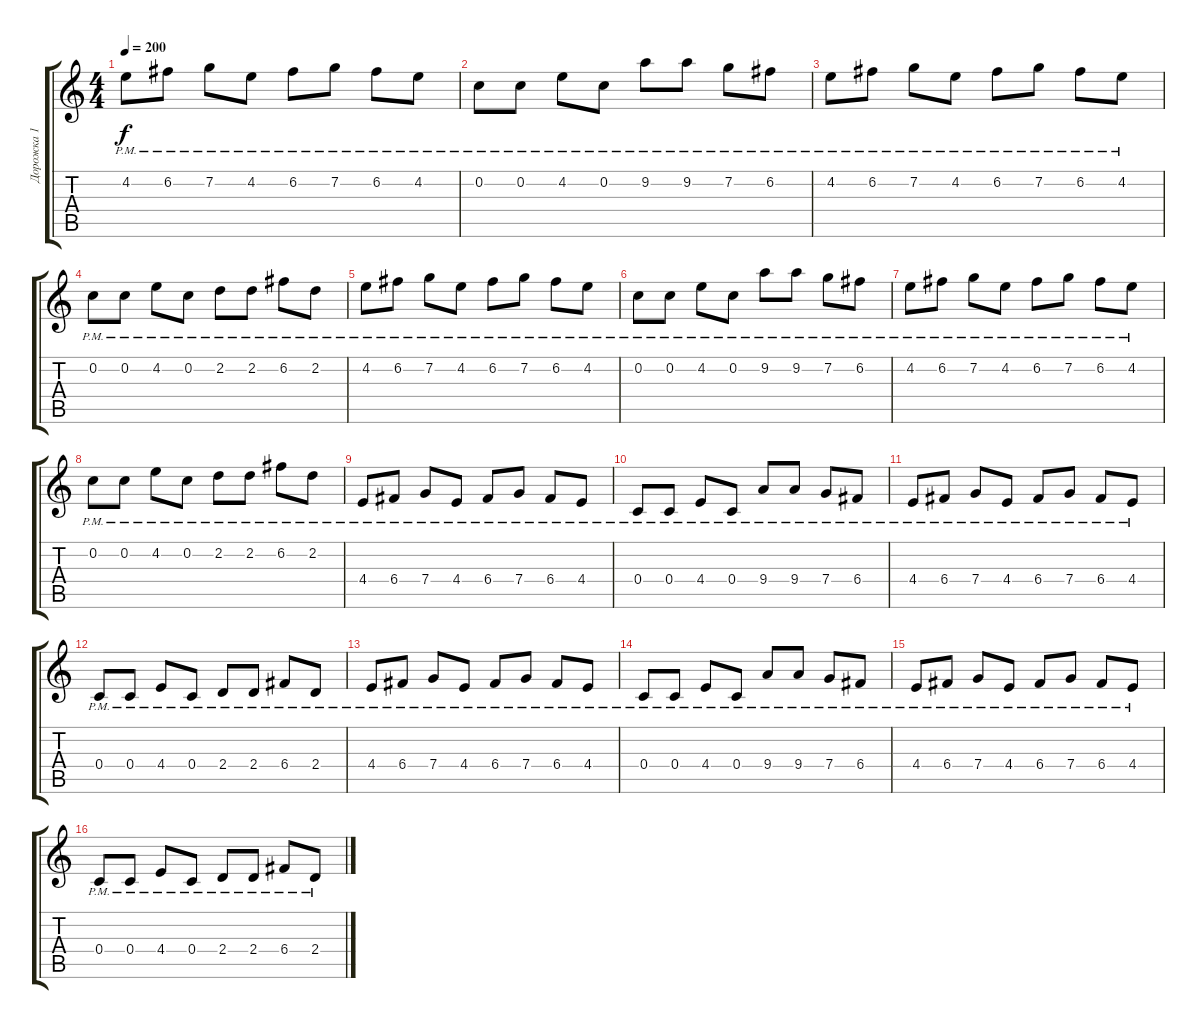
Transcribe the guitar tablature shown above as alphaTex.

\track ("Дорожка 1" "Дорожка 1") {instrument acousticguitarsteel}
\staff {score tabs}
\tuning (E4 C4 G3 C3 G2 C2) {hide}
\ts (4 4)
\tempo 200
\clef g2
\ks c
4.2{pm}.8{dy f} 6.2{pm}.8 7.2{pm}.8 4.2{pm}.8 6.2{pm}.8 7.2{pm}.8 6.2{pm}.8 4.2{pm}.8 |
0.2{pm}.8 0.2{pm}.8 4.2{pm}.8 0.2{pm}.8 9.2{pm}.8 9.2{pm}.8 7.2{pm}.8 6.2{pm}.8 |
4.2{pm}.8 6.2{pm}.8 7.2{pm}.8 4.2{pm}.8 6.2{pm}.8 7.2{pm}.8 6.2{pm}.8 4.2{pm}.8 |
0.2{pm}.8 0.2{pm}.8 4.2{pm}.8 0.2{pm}.8 2.2{pm}.8 2.2{pm}.8 6.2{pm}.8 2.2{pm}.8 |
4.2{pm}.8 6.2{pm}.8 7.2{pm}.8 4.2{pm}.8 6.2{pm}.8 7.2{pm}.8 6.2{pm}.8 4.2{pm}.8 |
0.2{pm}.8 0.2{pm}.8 4.2{pm}.8 0.2{pm}.8 9.2{pm}.8 9.2{pm}.8 7.2{pm}.8 6.2{pm}.8 |
4.2{pm}.8 6.2{pm}.8 7.2{pm}.8 4.2{pm}.8 6.2{pm}.8 7.2{pm}.8 6.2{pm}.8 4.2{pm}.8 |
0.2{pm}.8 0.2{pm}.8 4.2{pm}.8 0.2{pm}.8 2.2{pm}.8 2.2{pm}.8 6.2{pm}.8 2.2{pm}.8 |
4.4{pm}.8 6.4{pm}.8 7.4{pm}.8 4.4{pm}.8 6.4{pm}.8 7.4{pm}.8 6.4{pm}.8 4.4{pm}.8 |
0.4{pm}.8 0.4{pm}.8 4.4{pm}.8 0.4{pm}.8 9.4{pm}.8 9.4{pm}.8 7.4{pm}.8 6.4{pm}.8 |
4.4{pm}.8 6.4{pm}.8 7.4{pm}.8 4.4{pm}.8 6.4{pm}.8 7.4{pm}.8 6.4{pm}.8 4.4{pm}.8 |
0.4{pm}.8 0.4{pm}.8 4.4{pm}.8 0.4{pm}.8 2.4{pm}.8 2.4{pm}.8 6.4{pm}.8 2.4{pm}.8 |
4.4{pm}.8 6.4{pm}.8 7.4{pm}.8 4.4{pm}.8 6.4{pm}.8 7.4{pm}.8 6.4{pm}.8 4.4{pm}.8 |
0.4{pm}.8 0.4{pm}.8 4.4{pm}.8 0.4{pm}.8 9.4{pm}.8 9.4{pm}.8 7.4{pm}.8 6.4{pm}.8 |
4.4{pm}.8 6.4{pm}.8 7.4{pm}.8 4.4{pm}.8 6.4{pm}.8 7.4{pm}.8 6.4{pm}.8 4.4{pm}.8 |
0.4{pm}.8 0.4{pm}.8 4.4{pm}.8 0.4{pm}.8 2.4{pm}.8 2.4{pm}.8 6.4{pm}.8 2.4{pm}.8
